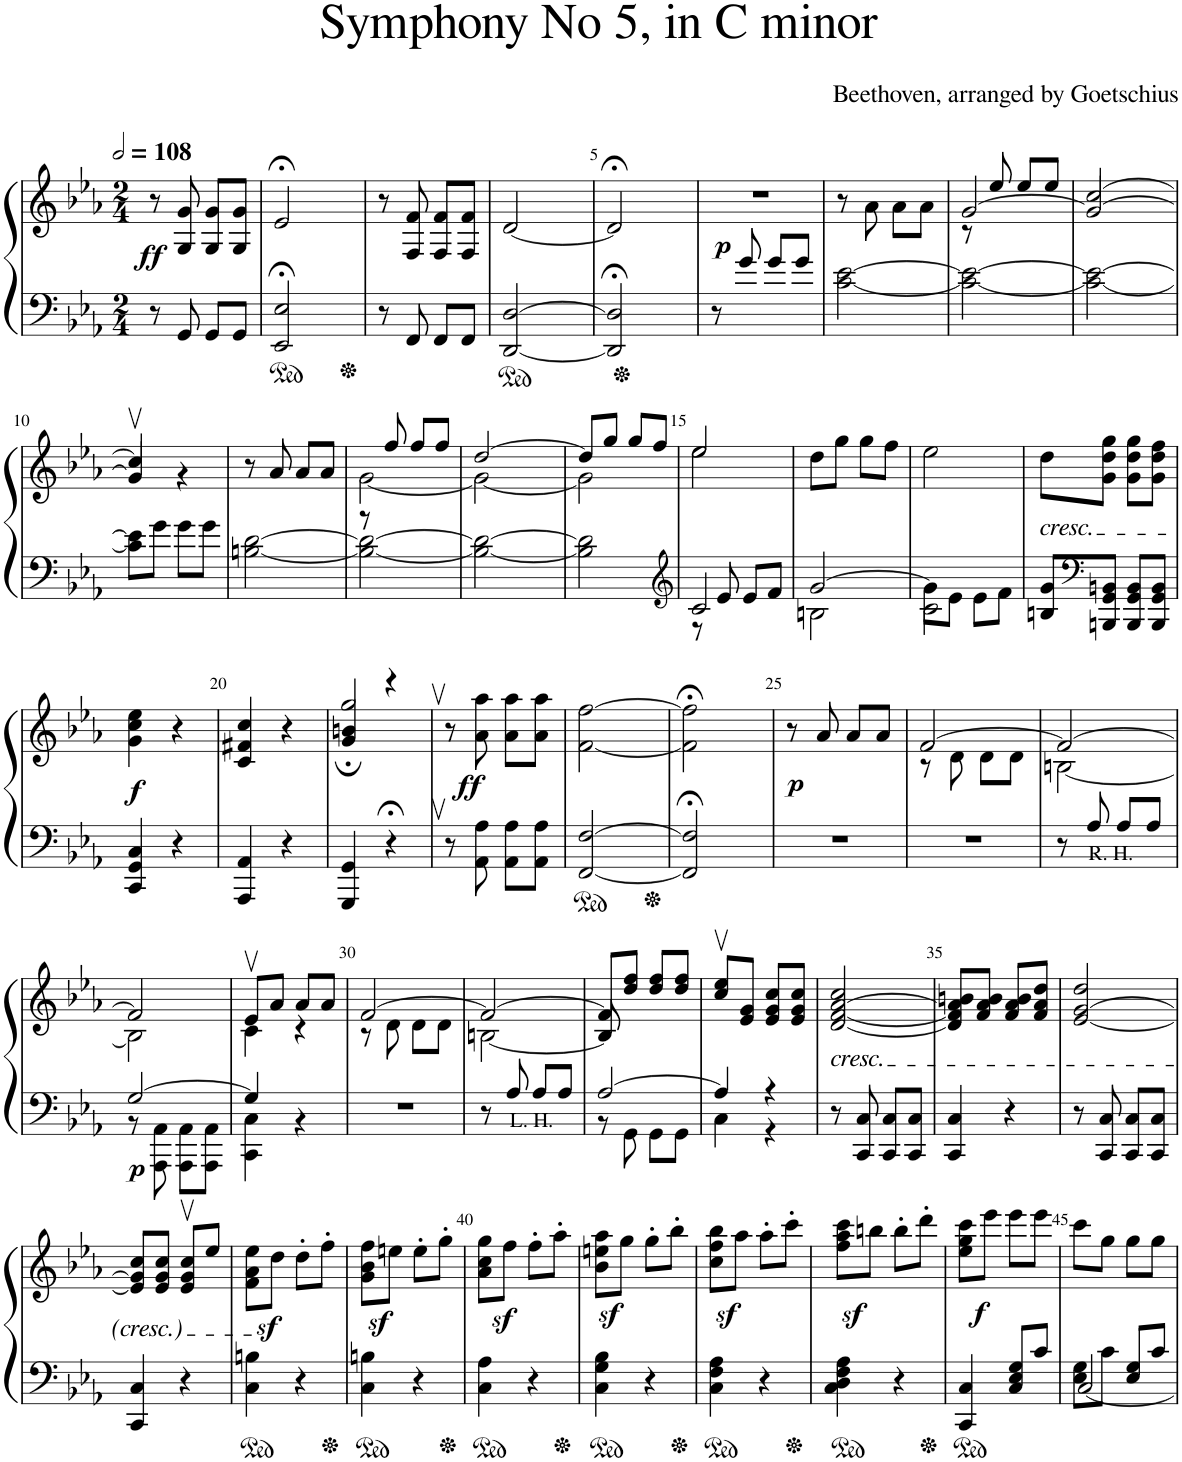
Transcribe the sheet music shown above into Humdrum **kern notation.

**kern	**kern	**dynam
*part1	*part1	*part1
*staff2	*staff1	*staff1/2
*I"Piano	*	*
*I'Pno.	*	*
*clefF4	*clefG2	*
*k[b-e-a-]	*k[b-e-a-]	*
*M2/4	*M2/4	*
*MM216	*MM216	*
=1	=1	=1
!	!	!LO:DY:b
8r	8r	ff
8GG/	8G/ 8g/	.
8GG/L	8G/ 8g/L	.
8GG/J	8G/ 8g/J	.
=2	=2	=2
2EE-/;< 2E-/;<	2e-;</	.
=3	=3	=3
8r	8r	.
8FF/	8F/ 8f/	.
8FF/L	8F/ 8f/L	.
8FF/J	8F/ 8f/J	.
=4	=4	=4
[2DD/ [2D/	[2d/	.
=5	=5	=5
2DD/];< 2D/];<	2d;</]	.
=6	=6	=6
!	!	!LO:DY:b
8r	2r	p
8g/	.	.
8g/L	.	.
8g/J	.	.
=7	=7	=7
[2c\ [2e-\	8r	.
.	8a-\	.
.	8a-\L	.
.	8a-\J	.
=8	=8	=8
*	*^	*
2c\_ 2e-\_	[2g/	8r	.
.	.	8ee-/	.
.	.	8ee-/L	.
.	.	8ee-/J	.
=9	=9	=9	=9
2c\_ 2e-\_	2g/_	[2cc/	.
!!LO:LB:g=z	!!
=10	=10	=10	=10
8c\] 8e-\]L	4g/]	4ccv/]	.
8g\J	.	.	.
8g\L	4ryy	4r	.
8g\J	.	.	.
*	*v	*v	*
=11	=11	=11
[2Bn\ [2d\	8r	.
.	8a-/	.
.	8a-/L	.
.	8a-/J	.
=12	=12	=12
*	*^	*
2B\_ 2d\_	[2g\	8r	.
.	.	8ff/	.
.	.	8ff/L	.
.	.	8ff/J	.
=13	=13	=13	=13
2B\_ 2d\_	2g\_	[2dd/	.
=14	=14	=14	=14
2B\] 2d\]	2g\]	8dd/L]	.
.	.	8gg/J	.
.	.	8gg/L	.
.	.	8ff/J	.
=15	=15	=15	=15
*clefG2	*	*	*
*^	*	*	*
2c/	8r	2ee-\	2ee-/	.
.	8e-/	.	.	.
.	8e-/L	.	.	.
.	8f/J	.	.	.
=16	=16	=16	=16	=16
2Bn\	[2g/	2ryy	8dd\L	.
.	.	.	8gg\J	.
.	.	.	8gg\L	.
.	.	.	8ff\J	.
=17	=17	=17	=17	=17
2c\	8g\L]	2ryy	2ee-\	.
.	8e-\J	.	.	.
.	8e-\L	.	.	.
.	8f\J	.	.	.
*	*	*v	*v	*
=18	=18	=18	=18
!	!	!LO:TX:b:i:t=cresc.	!
*v	*v	*	*
8Bn/ 8g/L	8dd\L	.
*clefF4	*	*
8BBBn/ 8GG/ 8BBn/J	8g\ 8dd\ 8gg\J	.
8BBB/ 8GG/ 8BB/L	8g\ 8dd\ 8gg\L	.
8BBB/ 8GG/ 8BB/J	8g\ 8dd\ 8ff\J	.
!!LO:LB:g=z
=19	=19	=19
!	!	!LO:DY:b
4CC/ 4GG/ 4C/	4g\ 4cc\ 4ee-\	f
4r	4r	.
=20	=20	=20
4AAA-/ 4AA-/	4c/ 4f#X/ 4cc/	.
4r	4r	.
=21	=21	=21
*	*^	*
4GGG/ 4GG/	4g/ 4bn/	2gg;/	.
4r;<	4r	.	.
*	*v	*v	*
=22	=22	=22
!	!	!LO:DY:a=2
8r	8r	ff
8AA-\ 8A-\	8a-\ 8aa-\	.
8AA-\ 8A-\L	8a-\ 8aa-\L	.
8AA-\ 8A-\J	8a-\ 8aa-\J	.
=23	=23	=23
[2FF/ [2F/	[2f\ [2ff\	.
=24	=24	=24
2FF/];< 2F/];<	2f\];< 2ff\];<	.
=25	=25	=25
!	!	!LO:DY:b
2r	8r	p
.	8a-/	.
.	8a-/L	.
.	8a-/J	.
=26	=26	=26
*	*^	*
2r	[2f/	8r	.
.	.	8d\	.
.	.	8d\L	.
.	.	8d\J	.
=27	=27	=27	=27
8r	2f/_	[2Bn\	.
!LO:TX:a:t=R. H.	!	!	!
8A-/	.	.	.
8A-/L	.	.	.
8A-/J	.	.	.
!!LO:LB:g=z	!!
=28	=28	=28	=28
*^	*	*	*
!	!	!	!	!LO:DY:b=2
[2G/	8r	2f/]	2B\]	p
.	8AAA-\ 8AA-\	.	.	.
.	8AAA-\ 8AA-\L	.	.	.
.	8AAA-\ 8AA-\J	.	.	.
=29	=29	=29	=29	=29
4G/]	4CC\ 4C\	8e-v/L	4c\	.
.	.	8a-/J	.	.
4ryy	4r	8a-/L	4r	.
.	.	8a-/J	.	.
*v	*v	*	*	*
=30	=30	=30	=30
2r	[2f/	8r	.
.	.	8d\	.
.	.	8d\L	.
.	.	8d\J	.
=31	=31	=31	=31
8r	2f/_	[2Bn\	.
!LO:TX:a:t=L. H.	!	!	!
8A-/	.	.	.
8A-/L	.	.	.
8A-/J	.	.	.
=32	=32	=32	=32
*^	*	*	*
[2A-/	8r	8f/L]	8B/]	.
.	8GG\	8dd/ 8ff/J	4.ryy	.
.	8GG\L	8dd/ 8ff/L	.	.
.	8GG\J	8dd/ 8ff/J	.	.
*	*	*v	*v	*
=33	=33	=33	=33
4A-/]	4C\	8cc/v 8ee-/vL	.
.	.	8e-/ 8g/J	.
4r	4r	8e-/ 8g/ 8cc/L	.
.	.	8e-/ 8g/ 8cc/J	.
*v	*v	*	*
=34	=34	=34
!	!LO:TX:b:i:t=cresc.	!
8r	[2d/ [2f/ [2a-/ 2cc/	.
8CC/ 8C/	.	.
8CC/ 8C/L	.	.
8CC/ 8C/J	.	.
=35	=35	=35
4CC/ 4C/	8d/] 8f/] 8a-/] 8bn/L	.
.	8f/ 8a-/ 8b/J	.
4r	8f/ 8a-/ 8b/L	.
.	8f/ 8a-/ 8dd/J	.
=36	=36	=36
8r	[2e-/ [2g/ 2dd/	.
8CC/ 8C/	.	.
8CC/ 8C/L	.	.
8CC/ 8C/J	.	.
!!LO:LB:g=z
=37	=37	=37
4CC/ 4C/	8e-/] 8g/] 8cc/L	.
.	8e-/ 8g/ 8cc/J	.
4r	8e-/v 8g/v 8cc/vL	.
.	8ee-/J	.
=38	=38	=38
4C\ 4Bn\	8f\z< 8a-\z< 8ee-\z<L	.
.	8dd\J	.
4r	8dd'\L	.
.	8ff'\J	.
=39	=39	=39
4C\ 4Bn\	8g\z< 8b-\z< 8ff\z<L	.
.	8een\J	.
4r	8ee'\L	.
.	8gg'\J	.
=40	=40	=40
4C\ 4A-\	8a-\z< 8cc\z< 8gg\z<L	.
.	8ff\J	.
4r	8ff'\L	.
.	8aa-'\J	.
=41	=41	=41
4C\ 4G\ 4B-\	8b-\z< 8een\z< 8aa-\z<L	.
.	8gg\J	.
4r	8gg'\L	.
.	8bb-'\J	.
=42	=42	=42
4C\ 4F\ 4A-\	8cc\z< 8ff\z< 8bb-\z<L	.
.	8aa-\J	.
4r	8aa-'\L	.
.	8ccc'\J	.
=43	=43	=43
4C\ 4D\ 4F\ 4A-\	8ff\z< 8aa-\z< 8ccc\z<L	.
.	8bbn\J	.
4r	8bb'\L	.
.	8ddd'\J	.
=44	=44	=44
!	!	!LO:DY:b
4CC/ 4C/	8ee-\ 8gg\ 8ccc\L	f
.	8eee-\J	.
8C/ 8E-/ 8G/L	8eee-\L	.
8c/J	8eee-\J	.
=45	=45	=45
*^	*	*
[<2C/	8E-\ 8G\L	8ccc\L	.
.	8c\J	8gg\J	.
.	8E-/ 8G/L	8gg\L	.
.	8c/J	8gg\J	.
*v	*v	*	*
=	=	=
*-	*-	*-
